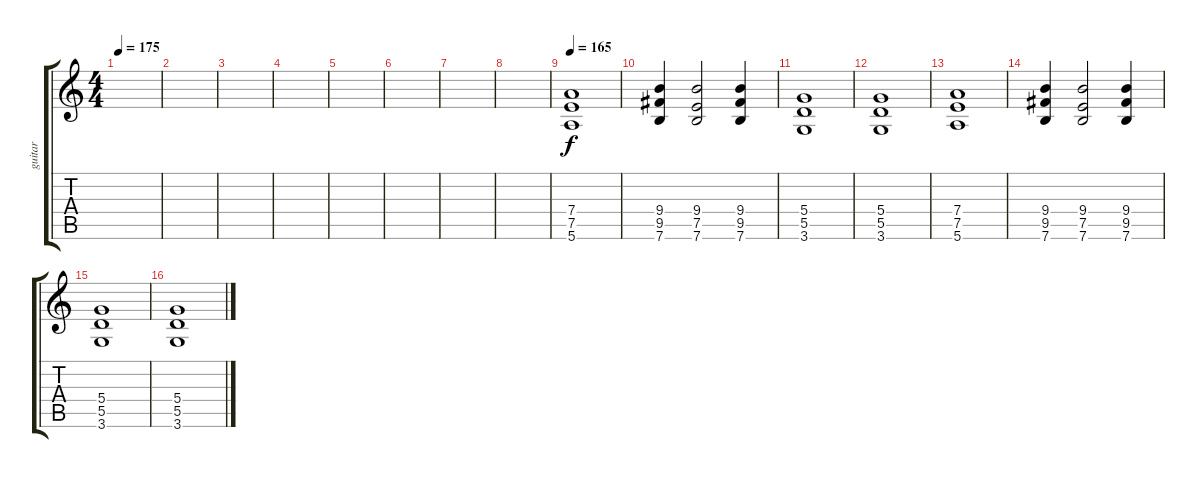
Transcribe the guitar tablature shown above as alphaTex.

\track ("guitar" "guitar") {instrument distortionguitar}
\staff {score tabs}
\tuning (E4 B3 G3 D3 A2 E2) {hide}
\ts (4 4)
\tempo 175
\clef g2
\ks c
|
|
|
|
|
|
|
|
\tempo 165
(7.4 7.5 5.6).1 |
(9.4 9.5 7.6).4 (9.4 7.5 7.6).2 (9.4 9.5 7.6).4 |
(5.4 5.5 3.6).1 |
(5.4 5.5 3.6).1 |
(7.4 7.5 5.6).1 |
(9.4 9.5 7.6).4 (9.4 7.5 7.6).2 (9.4 9.5 7.6).4 |
(5.4 5.5 3.6).1 |
(5.4 5.5 3.6).1
